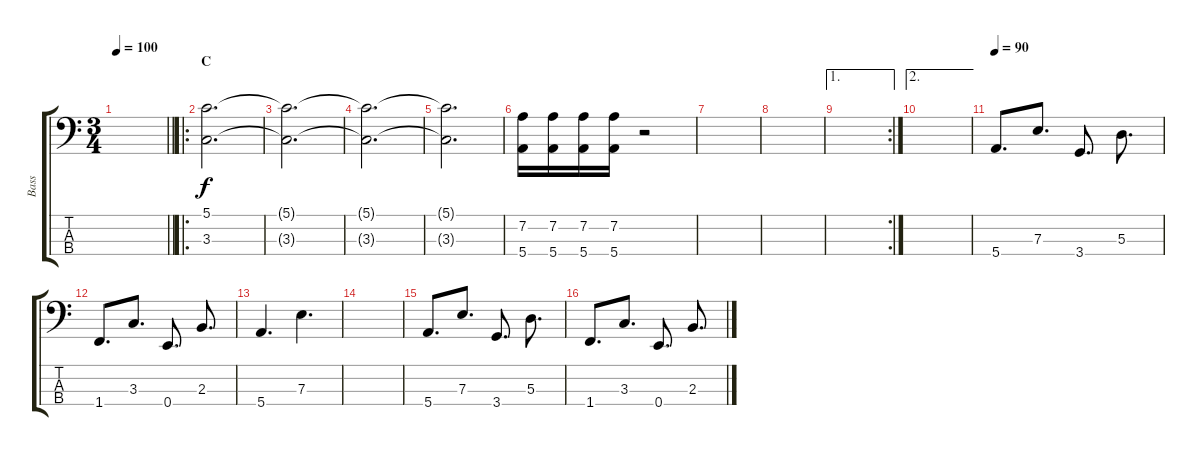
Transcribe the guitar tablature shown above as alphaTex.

\track ("Bass" "Bass") {instrument electricbassfinger}
\staff {score tabs}
\tuning (G2 D2 A1 E1) {hide}
\ts (3 4)
\tempo 100
\clef f4
\barLineRight lightlight
\ks c
|
\ro
\section ("" "C")
(5.1 3.3).2{d volume 0} |
(5.1{t} 3.3{t}).2{d} |
(5.1{t} 3.3{t}).2{d} |
(5.1{t} 3.3{t}).2{d} |
(7.2 5.4).16{volume 8} (7.2 5.4).16 (7.2 5.4).16 (7.2 5.4).16 r.2 |
|
|
\ae 1
\rc 2
|
\ae 2
|
\tempo 90
5.4.8{d} 7.3.8{d} 3.4.8{d} 5.3.8{d} |
1.4.8{d} 3.3.8{d} 0.4.8{d} 2.3.8{d} |
5.4.4{d} 7.3.4{d} |
|
5.4.8{d} 7.3.8{d} 3.4.8{d} 5.3.8{d} |
1.4.8{d} 3.3.8{d} 0.4.8{d} 2.3.8{d}
